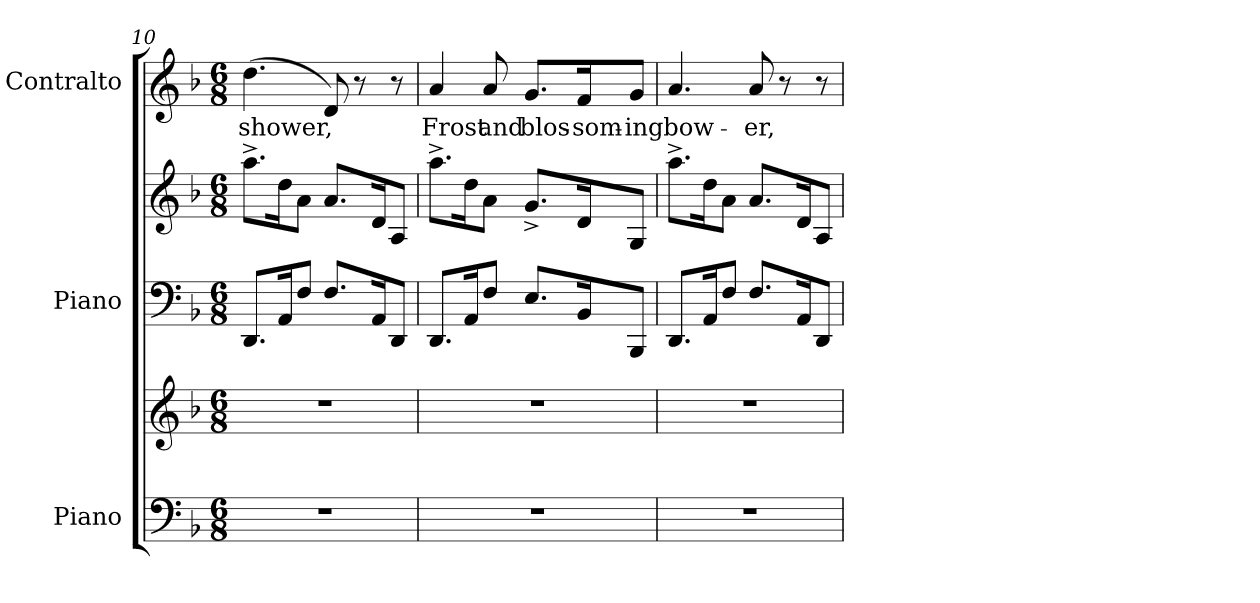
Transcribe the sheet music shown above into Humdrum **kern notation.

**kern	**kern	**kern	**kern	**kern	**text
*part3	*part3	*part2	*part2	*part1	*part1
*staff5	*staff4	*staff3	*staff2	*staff1	*staff1
*I"Piano	*	*I"Piano	*	*I"Contralto	*
*I'Pno	*	*I'Pno	*	*	*
*clefF4	*clefG2	*clefF4	*clefG2	*clefG2	*
*k[b-]	*k[b-]	*k[b-]	*k[b-]	*k[b-]	*
*M6/8	*M6/8	*M6/8	*M6/8	*M6/8	*
=10	=10	=10	=10	=10	=10
!	!	!	!	!	!LO:LY:b
2.r	2.r	8.DD/L	8.aa^\L	(4.dd\	-shower,
.	.	16AA/K	16dd\K	.	.
.	.	8F/J	8a\J	.	.
.	.	8.F/L	8.a/L	8d/)	.
.	.	.	.	8r	.
.	.	16AA/K	16d/K	.	.
.	.	8DD/J	8A/J	8r	.
!!LO:LB:g=z
=11	=11	=11	=11	=11	=11
!	!	!	!	!LO:TX:a:color=#FFFFFF:t=.	!
!	!	!	!	!	!LO:LY:b
2.r	2.r	8.DD/L	8.aa^\L	4a/	Frost
.	.	16AA/K	16dd\K	.	.
!	!	!	!	!LO:TX:a:color=#FFFFFF:t=.	!
!	!	!	!	!	!LO:LY:b
.	.	8F/J	8a\J	8a/	and
!	!	!	!	!	!LO:LY:b
.	.	8.E/L	8.g^>/L	8.g/L	blos-
!	!	!	!	!	!LO:LY:b
.	.	16BB-/K	16d/K	16f/K	-som-
!	!	!	!	!	!LO:LY:b
.	.	8BBB-/J	8G/J	8g/J	-ing
=12	=12	=12	=12	=12	=12
!	!	!	!	!	!LO:LY:b
2.r	2.r	8.DD/L	8.aa^\L	4.a/	bow-
.	.	16AA/K	16dd\K	.	.
.	.	8F/J	8a\J	.	.
!	!	!	!	!	!LO:LY:b
.	.	8.F/L	8.a/L	8a/	-er,
.	.	.	.	8r	.
.	.	16AA/K	16d/K	.	.
.	.	8DD/J	8A/J	8r	.
=	=	=	=	=	=
*-	*-	*-	*-	*-	*-
